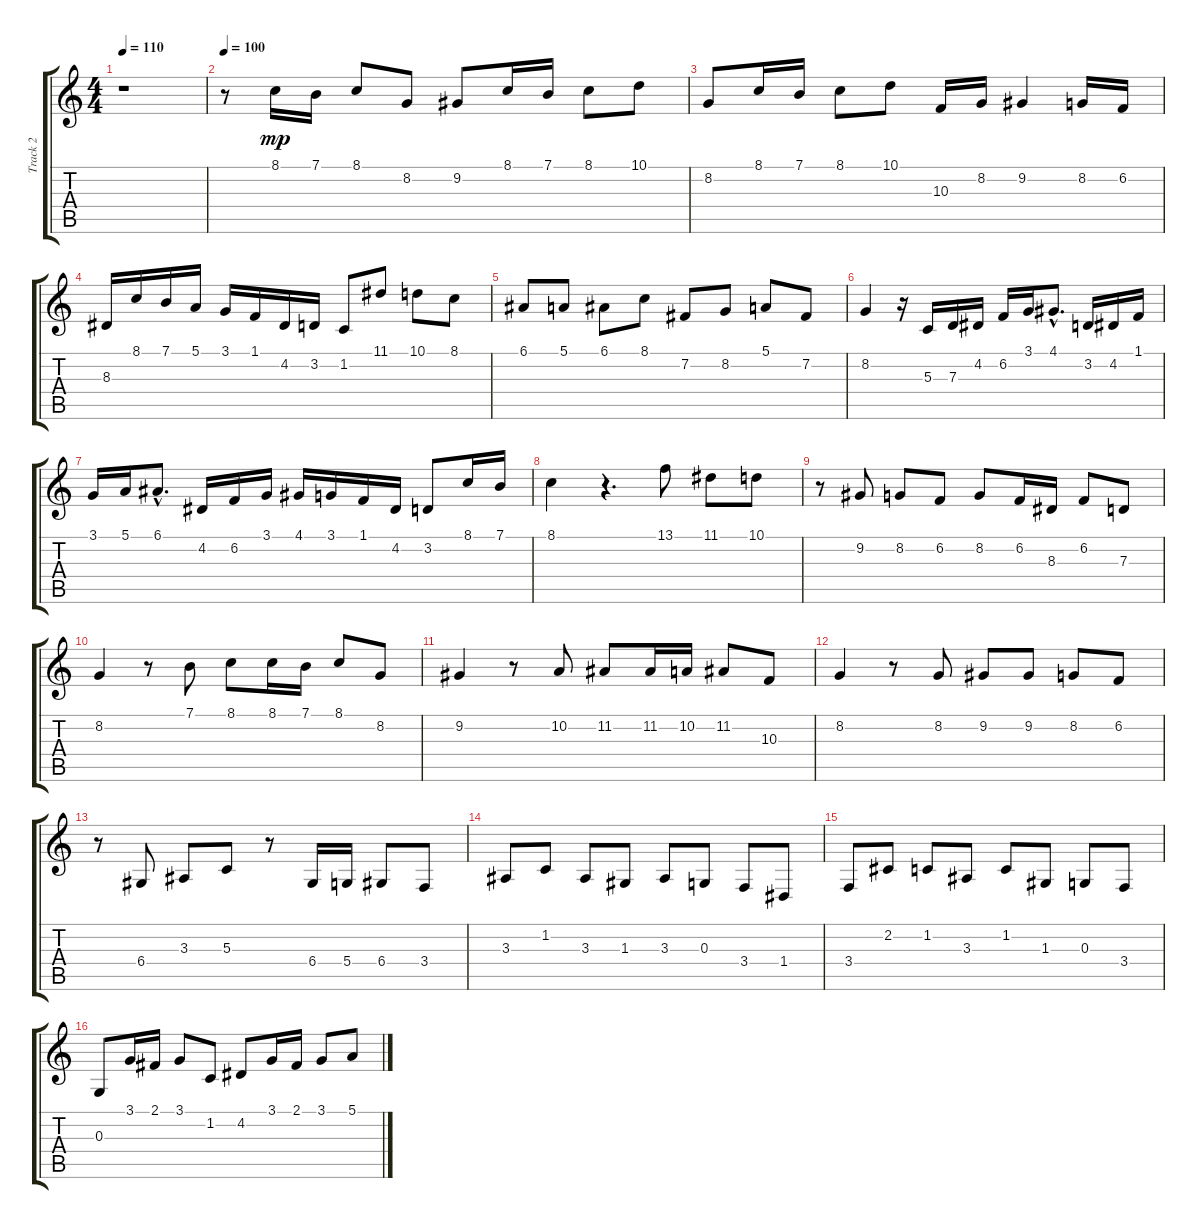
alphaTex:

\track ("Track 2" "Track 2") {instrument electricgrandpiano}
\staff {score tabs}
\tuning (E4 B3 G3 D3 A2 E2) {hide}
\ts (4 4)
\tempo 110
\clef g2
\ks c
r.1{dy mp instrument electricgrandpiano} |
\tempo 100
r.8 8.1.16 7.1.16 8.1.8 8.2.8 9.2.8 8.1.16 7.1.16 8.1.8 10.1.8 |
8.2.8 8.1.16 7.1.16 8.1.8 10.1.8 10.3.16 8.2.16 9.2.4 8.2.16 6.2.16 |
8.3.16 8.1.16 7.1.16 5.1.16 3.1.16 1.1.16 4.2.16 3.2.16 1.2.8 11.1.8 10.1.8 8.1.8 |
6.1.8 5.1.8 6.1.8 8.1.8 7.2.8 8.2.8 5.1.8 7.2.8 |
8.2.4 r.16 5.3.16 7.3.16 4.2.16 6.2.16 3.1.16 4.1{hac}.8{d} 3.2.16 4.2.16 1.1.16 |
3.1.16 5.1.16 6.1{hac}.8{d} 4.2.16 6.2.16 3.1.16 4.1.16 3.1.16 1.1.16 4.2.16 3.2.8 8.1.16 7.1.16 |
8.1.4 r.4{d} 13.1.8 11.1.8 10.1.8 |
r.8 9.2.8 8.2.8 6.2.8 8.2.8 6.2.16 8.3.16 6.2.8 7.3.8 |
8.2.4 r.8 7.1.8 8.1.8 8.1.16 7.1.16 8.1.8 8.2.8 |
9.2.4 r.8 10.2.8 11.2.8 11.2.16 10.2.16 11.2.8 10.3.8 |
8.2.4 r.8 8.2.8 9.2.8 9.2.8 8.2.8 6.2.8 |
r.8 6.4.8 3.3.8 5.3.8 r.8 6.4.16 5.4.16 6.4.8 3.4.8 |
3.3.8 1.2.8 3.3.8 1.3.8 3.3.8 0.3.8 3.4.8 1.4.8 |
3.4.8 2.2.8 1.2.8 3.3.8 1.2.8 1.3.8 0.3.8 3.4.8 |
0.3.8 3.1.16 2.1.16 3.1.8 1.2.8 4.2.8 3.1.16 2.1.16 3.1.8 5.1.8
